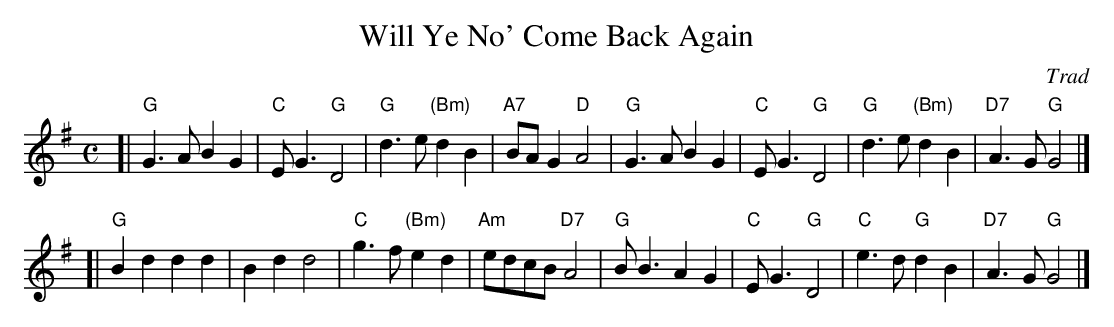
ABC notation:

X:1
T: Will Ye No' Come Back Again
O: Trad
M: C
L: 1/4
K: G
[|"G"G>A BG | "C"E<G "G"D2 | "G"d>e "(Bm)"dB | "A7"B/A/G     "D"A2 \
| "G"G>A BG | "C"E<G "G"D2 | "G"d>e "(Bm)"dB | "D7"A>G       "G"G2 |]
[|"G"Bd  dd |    Bd     d2 | "C"g>f "(Bm)"ed | "Am"e/d/c/B/ "D7"A2 \
| "G"B<B AG | "C"E<G "G"D2 | "C"e>d  "G"  dB | "D7"A>G       "G"G2 |]
